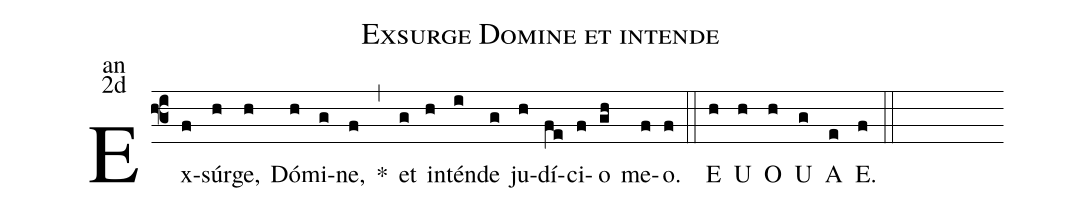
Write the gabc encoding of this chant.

name:Exsurge Domine et intende;
office-part:an;
mode:2d;
%%
(f3) Ex(f)súr(h)ge,(h) Dó(h)mi(g)ne,(f) <sp>*</sp>(,) et(g) in(h)tén(i)de(g) ju(h)dí(fe)ci(f)o(gh) me(f)o.(f) (::) <eu>E(h) U(h) O(h) U(g) A(e) E.(f) </eu>(::)
